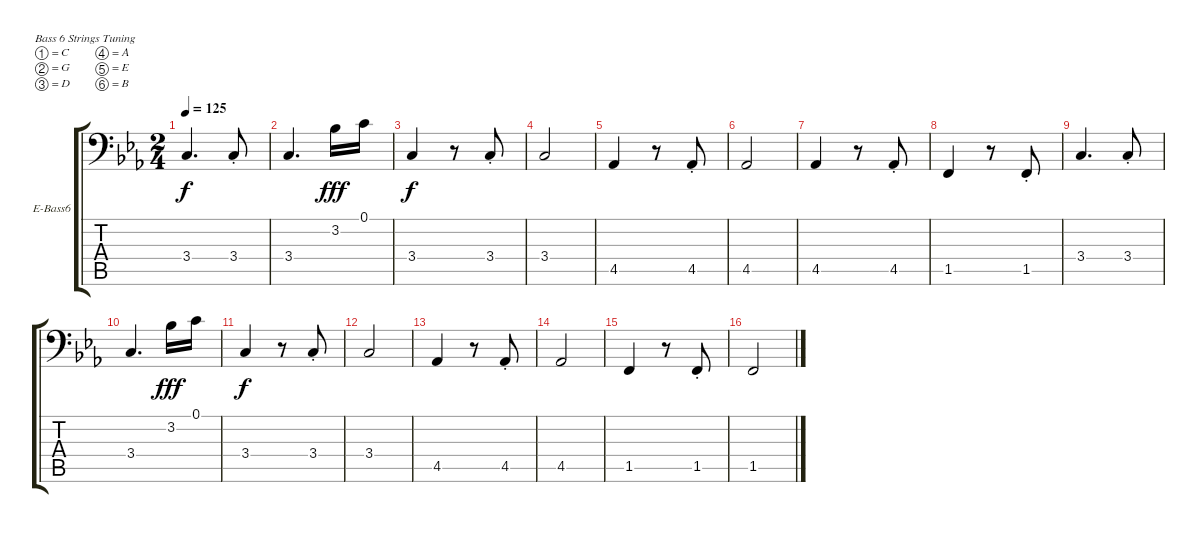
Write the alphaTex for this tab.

\bracketExtendMode groupsimilarinstruments
\firstSystemTrackNameOrientation horizontal
\otherSystemsTrackNameOrientation horizontal
\track ("Бас" "E-Bass6") {instrument electricbassfinger}
\staff {score tabs}
\tuning (C3 G2 D2 A1 E1 B0)
\ts (2 4)
\tempo 125
\clef f4
\ks cminor
3.4.4{d dy f} 3.4{st}.8 |
3.4.4{d} 3.2.16{dy fff} 0.1.16 |
3.4.4{dy f} r.8 3.4{st}.8 |
3.4.2 |
4.5.4 r.8 4.5{st}.8 |
4.5.2 |
4.5.4 r.8 4.5{st}.8 |
1.5.4 r.8 1.5{st}.8 |
3.4.4{d} 3.4{st}.8 |
3.4.4{d} 3.2.16{dy fff} 0.1.16 |
3.4.4{dy f} r.8 3.4{st}.8 |
3.4.2 |
4.5.4 r.8 4.5{st}.8 |
4.5.2 |
1.5.4 r.8 1.5{st}.8 |
1.5.2
